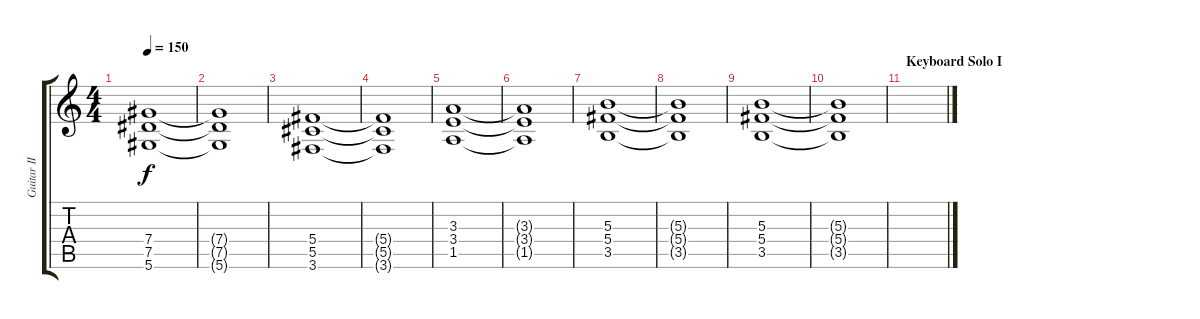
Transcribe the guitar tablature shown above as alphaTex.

\track ("Guitar II" "Guitar II") {instrument distortionguitar}
\staff {score tabs}
\tuning (Eb4 Bb3 Gb3 Db3 Ab2 Eb2) {hide}
\ts (4 4)
\tempo 150
\clef g2
\ks c
(7.4 7.5 5.6).1{dy f} |
(7.4{t} 7.5{t} 5.6{t}).1 |
(5.4 5.5 3.6).1 |
(5.4{t} 5.5{t} 3.6{t}).1 |
(3.3 3.4 1.5).1 |
(3.3{t} 3.4{t} 1.5{t}).1 |
(5.3 5.4 3.5).1 |
(5.3{t} 5.4{t} 3.5{t}).1 |
(5.3 5.4 3.5).1 |
(5.3{t} 5.4{t} 3.5{t}).1 |
\section ("" "Keyboard Solo I")
